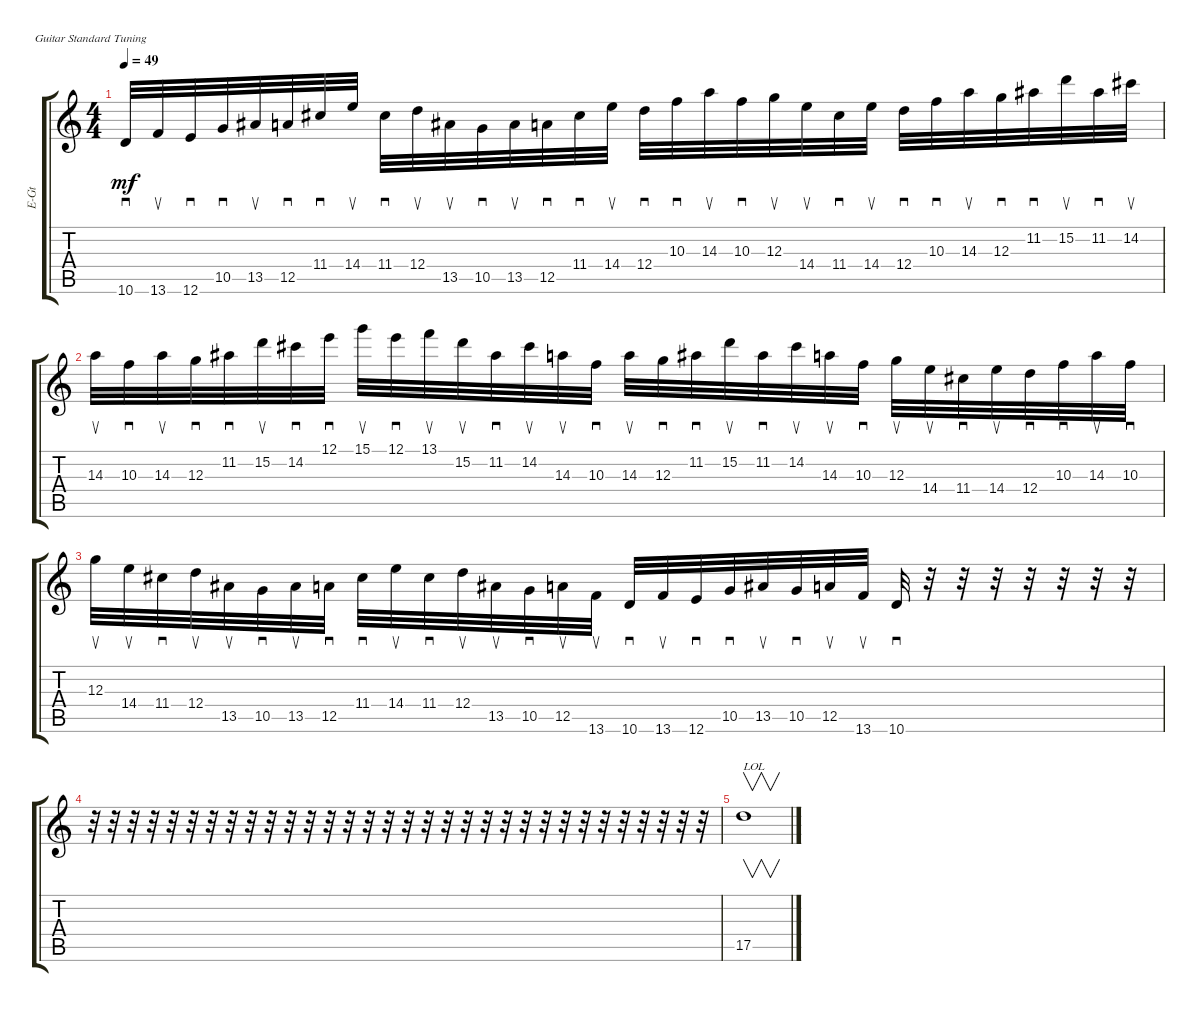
\defaultSystemsLayout 4
\bracketExtendMode groupsimilarinstruments
\otherSystemsTrackNameOrientation horizontal
\track ("Electric Guitar" "E-Gt") {instrument overdrivenguitar}
\staff {score tabs}
\tuning (E4 B3 G3 D3 A2 E2)
\ts (4 4)
\tempo 49
\clef g2
\ks c
10.6.32{sd dy mf instrument overdrivenguitar beam Up} 13.6.32{su beam Up} 12.6.32{sd beam Up} 10.5.32{sd beam Up} 13.5{acc #}.32{su beam Up} 12.5.32{sd beam Up} 11.4{acc #}.32{sd beam Up} 14.4.32{su beam Up} 11.4{acc #}.32{sd beam Down} 12.4.32{su beam Down} 13.5{acc #}.32{su beam Down} 10.5.32{sd beam Down} 13.5{acc #}.32{su beam Down} 12.5.32{sd beam Down} 11.4{acc #}.32{sd beam Down} 14.4.32{su beam Down} 12.4.32{sd beam Down} 10.3.32{sd beam Down} 14.3.32{su beam Down} 10.3.32{sd beam Down} 12.3.32{su beam Down} 14.4.32{su beam Down} 11.4{acc #}.32{sd beam Down} 14.4.32{su beam Down} 12.4.32{sd beam Down} 10.3.32{sd beam Down} 14.3.32{su beam Down} 12.3.32{sd beam Down} 11.2{acc #}.32{sd beam Down} 15.2.32{su beam Down} 11.2{acc #}.32{sd beam Down} 14.2{acc #}.32{su beam Down} |
14.3.32{su beam Down} 10.3.32{sd beam Down} 14.3.32{su beam Down} 12.3.32{sd beam Down} 11.2{acc #}.32{sd beam Down} 15.2.32{su beam Down} 14.2{acc #}.32{sd beam Down} 12.1.32{sd beam Down} 15.1.32{su beam Down} 12.1.32{sd beam Down} 13.1.32{su beam Down} 15.2.32{su beam Down} 11.2{acc #}.32{sd beam Down} 14.2{acc #}.32{su beam Down} 14.3.32{su beam Down} 10.3.32{sd beam Down} 14.3.32{su beam Down} 12.3.32{sd beam Down} 11.2{acc #}.32{sd beam Down} 15.2.32{su beam Down} 11.2{acc #}.32{sd beam Down} 14.2{acc #}.32{su beam Down} 14.3.32{su beam Down} 10.3.32{sd beam Down} 12.3.32{su beam Down} 14.4.32{su beam Down} 11.4{acc #}.32{sd beam Down} 14.4.32{su beam Down} 12.4.32{sd beam Down} 10.3.32{sd beam Down} 14.3.32{su beam Down} 10.3.32{sd beam Down} |
12.3.32{su beam Down} 14.4.32{su beam Down} 11.4{acc #}.32{sd beam Down} 12.4.32{su beam Down} 13.5{acc #}.32{su beam Down} 10.5.32{sd beam Down} 13.5{acc #}.32{su beam Down} 12.5.32{sd beam Down} 11.4{acc #}.32{sd beam Down} 14.4.32{su beam Down} 11.4{acc #}.32{sd beam Down} 12.4.32{su beam Down} 13.5{acc #}.32{su beam Down} 10.5.32{sd beam Down} 12.5.32{su beam Down} 13.6.32{su beam Down} 10.6.32{sd beam Up} 13.6.32{su beam Up} 12.6.32{sd beam Up} 10.5.32{sd beam Up} 13.5{acc #}.32{su beam Up} 10.5.32{sd beam Up} 12.5.32{su beam Up} 13.6.32{su beam Up} 10.6.32{sd beam Up} r.32{beam Down} r.32{beam Down} r.32{beam Down} r.32{beam Down} r.32{beam Down} r.32{beam Down} r.32{beam Down} |
r.32{beam Down} r.32{beam Down} r.32{beam Down} r.32{beam Down} r.32{beam Down} r.32{beam Down} r.32{beam Down} r.32{beam Down} r.32{beam Down} r.32{beam Down} r.32{beam Down} r.32{beam Down} r.32{beam Down} r.32{beam Down} r.32{beam Down} r.32{beam Down} r.32{beam Down} r.32{beam Down} r.32{beam Down} r.32{beam Down} r.32{beam Down} r.32{beam Down} r.32{beam Down} r.32{beam Down} r.32{beam Down} r.32{beam Down} r.32{beam Down} r.32{beam Down} r.32{beam Down} r.32{beam Down} r.32{beam Down} r.32{beam Down} |
17.5.1{v txt "LOL" beam Down}
